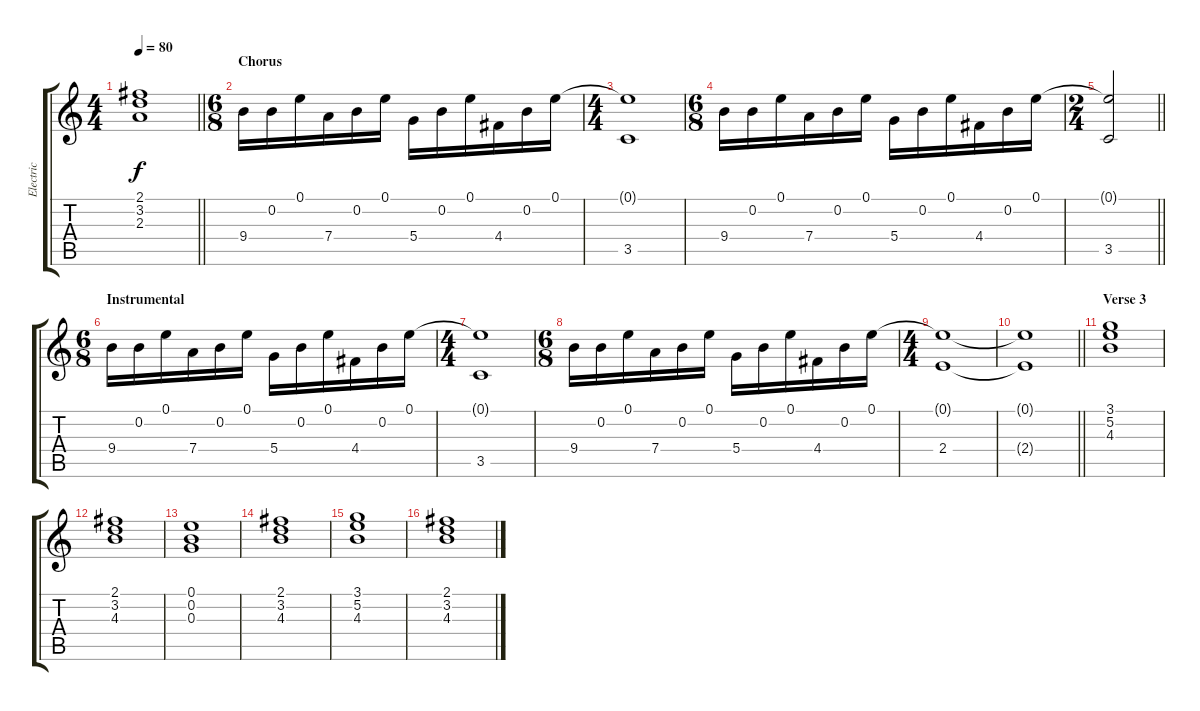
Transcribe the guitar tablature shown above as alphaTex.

\track ("Electric" "Electric") {instrument distortionguitar}
\staff {score tabs}
\tuning (E4 B3 G3 D3 A2 E2) {hide}
\ts (4 4)
\tempo 80
\clef g2
\barLineRight lightlight
\ks c
(2.1 3.2 2.3).1{dy f} |
\ts (6 8)
\section ("" "Chorus")
9.4.16 0.2.16 0.1.16 7.4.16 0.2.16 0.1.16 5.4.16 0.2.16 0.1.16 4.4.16 0.2.16 0.1.16 |
\ts (4 4)
(0.1{t} 3.5).1 |
\ts (6 8)
9.4.16 0.2.16 0.1.16 7.4.16 0.2.16 0.1.16 5.4.16 0.2.16 0.1.16 4.4.16 0.2.16 0.1.16 |
\ts (2 4)
\barLineRight lightlight
(0.1{t} 3.5).2 |
\ts (6 8)
\section ("" "Instrumental")
9.4.16 0.2.16 0.1.16 7.4.16 0.2.16 0.1.16 5.4.16 0.2.16 0.1.16 4.4.16 0.2.16 0.1.16 |
\ts (4 4)
(0.1{t} 3.5).1 |
\ts (6 8)
9.4.16 0.2.16 0.1.16 7.4.16 0.2.16 0.1.16 5.4.16 0.2.16 0.1.16 4.4.16 0.2.16 0.1.16 |
\ts (4 4)
(0.1{t} 2.4).1 |
\barLineRight lightlight
(0.1{t} 2.4{t}).1 |
\section ("" "Verse 3")
(3.1 5.2 4.3).1 |
(2.1 3.2 4.3).1 |
(0.1 0.2 0.3).1 |
(2.1 3.2 4.3).1 |
(3.1 5.2 4.3).1 |
(2.1 3.2 4.3).1
